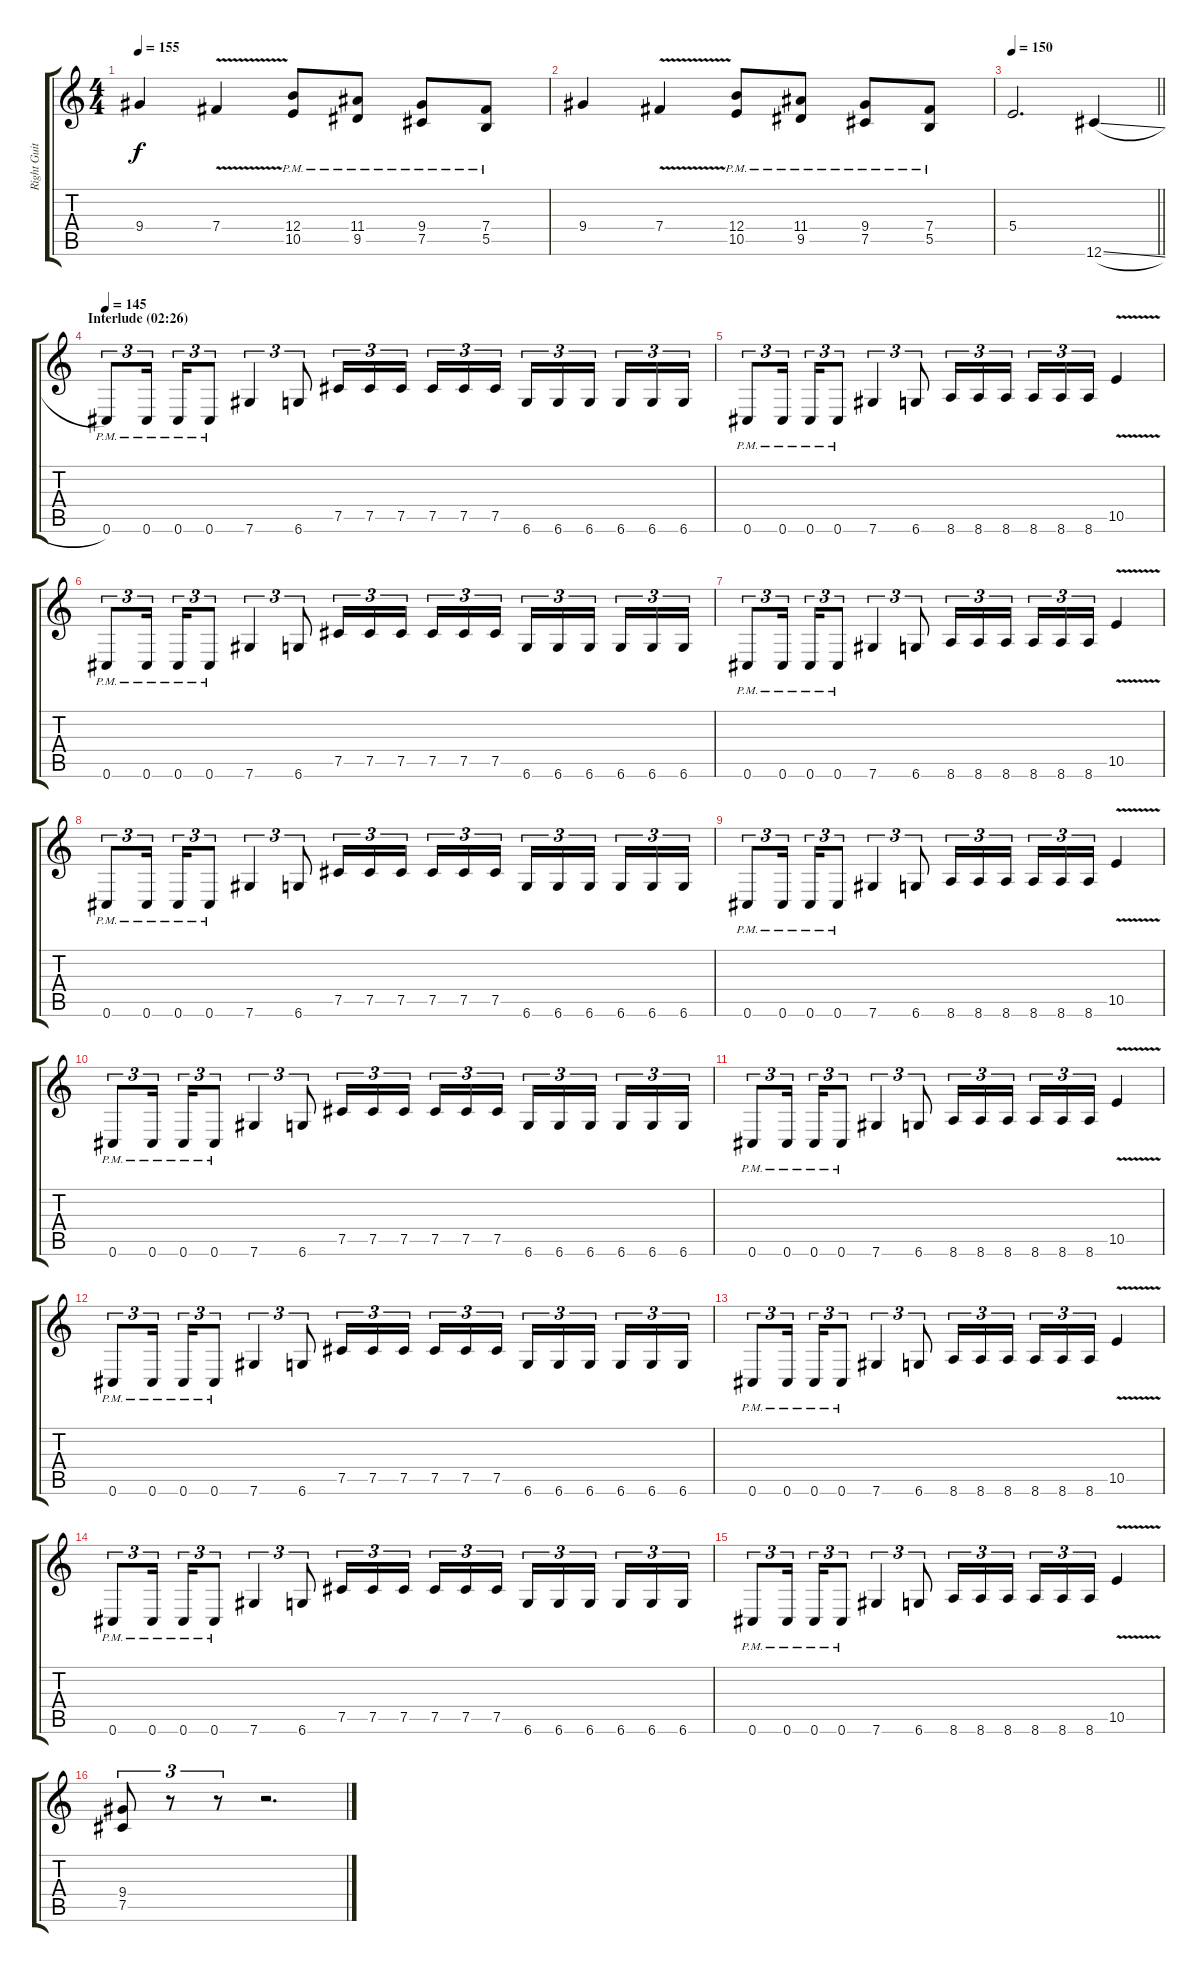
\track ("Right Guitar" "Right Guit") {instrument distortionguitar}
\staff {score tabs}
\tuning (Db4 Ab3 E3 B2 Gb2 Db2) {hide}
\ts (4 4)
\tempo 155
\clef g2
\ks c
9.4.4{dy f} 7.4{v}.4 (12.4{pm} 10.5{pm}).8 (11.4{pm} 9.5{pm}).8 (9.4{pm} 7.5{pm}).8 (7.4{pm} 5.5{pm}).8 |
9.4.4 7.4{v}.4 (12.4{pm} 10.5{pm}).8 (11.4{pm} 9.5{pm}).8 (9.4{pm} 7.5{pm}).8 (7.4{pm} 5.5{pm}).8 |
\tempo 150
\barLineRight lightlight
5.4.2{d} 12.6{sl}.4 |
\section ("" "Interlude (02:26)")
\tempo 145
0.6{pm}.8{tu (3 2)} 0.6{pm}.16{tu (3 2) beam splitsecondary} 0.6{pm}.16{tu (3 2)} 0.6{pm}.8{tu (3 2)} 7.6.4{tu (3 2)} 6.6.8{tu (3 2)} 7.5.16{tu (3 2)} 7.5.16{tu (3 2)} 7.5.16{tu (3 2) beam splitsecondary} 7.5.16{tu (3 2)} 7.5.16{tu (3 2)} 7.5.16{tu (3 2)} 6.6.16{tu (3 2)} 6.6.16{tu (3 2)} 6.6.16{tu (3 2) beam splitsecondary} 6.6.16{tu (3 2)} 6.6.16{tu (3 2)} 6.6.16{tu (3 2)} |
0.6{pm}.8{tu (3 2)} 0.6{pm}.16{tu (3 2) beam splitsecondary} 0.6{pm}.16{tu (3 2)} 0.6{pm}.8{tu (3 2)} 7.6.4{tu (3 2)} 6.6.8{tu (3 2)} 8.6.16{tu (3 2)} 8.6.16{tu (3 2)} 8.6.16{tu (3 2) beam splitsecondary} 8.6.16{tu (3 2)} 8.6.16{tu (3 2)} 8.6.16{tu (3 2)} 10.5{v}.4 |
0.6{pm}.8{tu (3 2)} 0.6{pm}.16{tu (3 2) beam splitsecondary} 0.6{pm}.16{tu (3 2)} 0.6{pm}.8{tu (3 2)} 7.6.4{tu (3 2)} 6.6.8{tu (3 2)} 7.5.16{tu (3 2)} 7.5.16{tu (3 2)} 7.5.16{tu (3 2) beam splitsecondary} 7.5.16{tu (3 2)} 7.5.16{tu (3 2)} 7.5.16{tu (3 2)} 6.6.16{tu (3 2)} 6.6.16{tu (3 2)} 6.6.16{tu (3 2) beam splitsecondary} 6.6.16{tu (3 2)} 6.6.16{tu (3 2)} 6.6.16{tu (3 2)} |
0.6{pm}.8{tu (3 2)} 0.6{pm}.16{tu (3 2) beam splitsecondary} 0.6{pm}.16{tu (3 2)} 0.6{pm}.8{tu (3 2)} 7.6.4{tu (3 2)} 6.6.8{tu (3 2)} 8.6.16{tu (3 2)} 8.6.16{tu (3 2)} 8.6.16{tu (3 2) beam splitsecondary} 8.6.16{tu (3 2)} 8.6.16{tu (3 2)} 8.6.16{tu (3 2)} 10.5{v}.4 |
0.6{pm}.8{tu (3 2)} 0.6{pm}.16{tu (3 2) beam splitsecondary} 0.6{pm}.16{tu (3 2)} 0.6{pm}.8{tu (3 2)} 7.6.4{tu (3 2)} 6.6.8{tu (3 2)} 7.5.16{tu (3 2)} 7.5.16{tu (3 2)} 7.5.16{tu (3 2) beam splitsecondary} 7.5.16{tu (3 2)} 7.5.16{tu (3 2)} 7.5.16{tu (3 2)} 6.6.16{tu (3 2)} 6.6.16{tu (3 2)} 6.6.16{tu (3 2) beam splitsecondary} 6.6.16{tu (3 2)} 6.6.16{tu (3 2)} 6.6.16{tu (3 2)} |
0.6{pm}.8{tu (3 2)} 0.6{pm}.16{tu (3 2) beam splitsecondary} 0.6{pm}.16{tu (3 2)} 0.6{pm}.8{tu (3 2)} 7.6.4{tu (3 2)} 6.6.8{tu (3 2)} 8.6.16{tu (3 2)} 8.6.16{tu (3 2)} 8.6.16{tu (3 2) beam splitsecondary} 8.6.16{tu (3 2)} 8.6.16{tu (3 2)} 8.6.16{tu (3 2)} 10.5{v}.4 |
0.6{pm}.8{tu (3 2)} 0.6{pm}.16{tu (3 2) beam splitsecondary} 0.6{pm}.16{tu (3 2)} 0.6{pm}.8{tu (3 2)} 7.6.4{tu (3 2)} 6.6.8{tu (3 2)} 7.5.16{tu (3 2)} 7.5.16{tu (3 2)} 7.5.16{tu (3 2) beam splitsecondary} 7.5.16{tu (3 2)} 7.5.16{tu (3 2)} 7.5.16{tu (3 2)} 6.6.16{tu (3 2)} 6.6.16{tu (3 2)} 6.6.16{tu (3 2) beam splitsecondary} 6.6.16{tu (3 2)} 6.6.16{tu (3 2)} 6.6.16{tu (3 2)} |
0.6{pm}.8{tu (3 2)} 0.6{pm}.16{tu (3 2) beam splitsecondary} 0.6{pm}.16{tu (3 2)} 0.6{pm}.8{tu (3 2)} 7.6.4{tu (3 2)} 6.6.8{tu (3 2)} 8.6.16{tu (3 2)} 8.6.16{tu (3 2)} 8.6.16{tu (3 2) beam splitsecondary} 8.6.16{tu (3 2)} 8.6.16{tu (3 2)} 8.6.16{tu (3 2)} 10.5{v}.4 |
0.6{pm}.8{tu (3 2)} 0.6{pm}.16{tu (3 2) beam splitsecondary} 0.6{pm}.16{tu (3 2)} 0.6{pm}.8{tu (3 2)} 7.6.4{tu (3 2)} 6.6.8{tu (3 2)} 7.5.16{tu (3 2)} 7.5.16{tu (3 2)} 7.5.16{tu (3 2) beam splitsecondary} 7.5.16{tu (3 2)} 7.5.16{tu (3 2)} 7.5.16{tu (3 2)} 6.6.16{tu (3 2)} 6.6.16{tu (3 2)} 6.6.16{tu (3 2) beam splitsecondary} 6.6.16{tu (3 2)} 6.6.16{tu (3 2)} 6.6.16{tu (3 2)} |
0.6{pm}.8{tu (3 2)} 0.6{pm}.16{tu (3 2) beam splitsecondary} 0.6{pm}.16{tu (3 2)} 0.6{pm}.8{tu (3 2)} 7.6.4{tu (3 2)} 6.6.8{tu (3 2)} 8.6.16{tu (3 2)} 8.6.16{tu (3 2)} 8.6.16{tu (3 2) beam splitsecondary} 8.6.16{tu (3 2)} 8.6.16{tu (3 2)} 8.6.16{tu (3 2)} 10.5{v}.4 |
0.6{pm}.8{tu (3 2)} 0.6{pm}.16{tu (3 2) beam splitsecondary} 0.6{pm}.16{tu (3 2)} 0.6{pm}.8{tu (3 2)} 7.6.4{tu (3 2)} 6.6.8{tu (3 2)} 7.5.16{tu (3 2)} 7.5.16{tu (3 2)} 7.5.16{tu (3 2) beam splitsecondary} 7.5.16{tu (3 2)} 7.5.16{tu (3 2)} 7.5.16{tu (3 2)} 6.6.16{tu (3 2)} 6.6.16{tu (3 2)} 6.6.16{tu (3 2) beam splitsecondary} 6.6.16{tu (3 2)} 6.6.16{tu (3 2)} 6.6.16{tu (3 2)} |
0.6{pm}.8{tu (3 2)} 0.6{pm}.16{tu (3 2) beam splitsecondary} 0.6{pm}.16{tu (3 2)} 0.6{pm}.8{tu (3 2)} 7.6.4{tu (3 2)} 6.6.8{tu (3 2)} 8.6.16{tu (3 2)} 8.6.16{tu (3 2)} 8.6.16{tu (3 2) beam splitsecondary} 8.6.16{tu (3 2)} 8.6.16{tu (3 2)} 8.6.16{tu (3 2)} 10.5{v}.4 |
(9.4 7.5).8{tu (3 2)} r.8{tu (3 2)} r.8{tu (3 2)} r.2{d}
